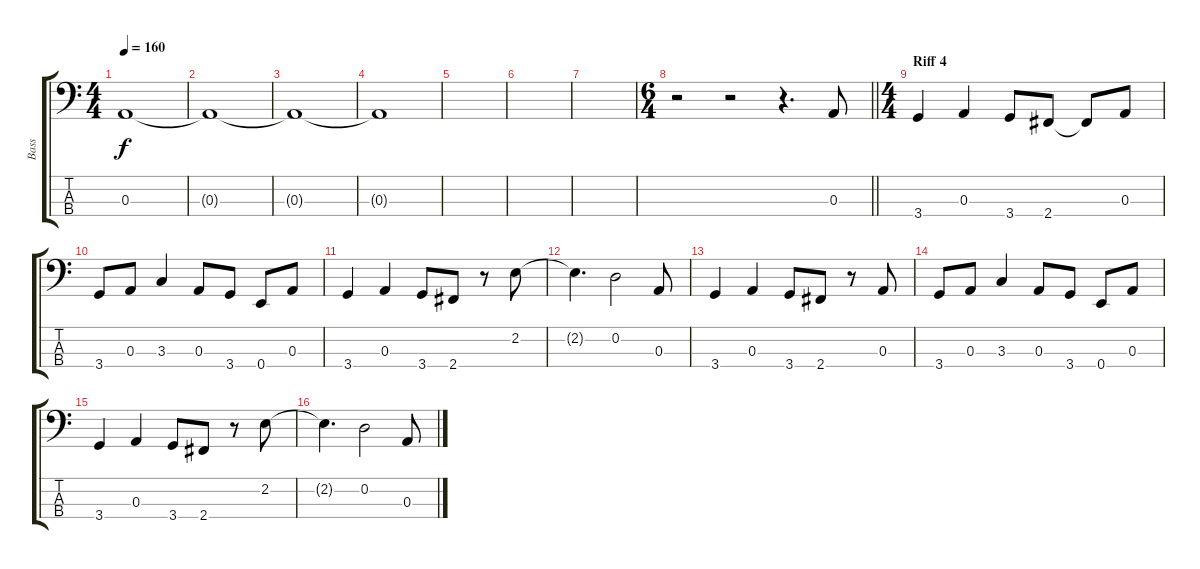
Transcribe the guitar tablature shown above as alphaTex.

\track ("Bass" "Bass") {instrument electricbassfinger}
\staff {score tabs}
\tuning (G2 D2 A1 E1) {hide}
\ts (4 4)
\tempo 160
\clef f4
\ks c
0.3.1{dy f} |
0.3{t}.1 |
0.3{t}.1 |
0.3{t}.1 |
|
|
|
\ts (6 4)
\barLineRight lightlight
r.2 r.2 r.4{d} 0.3.8 |
\ts (4 4)
\section ("" "Riff 4")
3.4.4 0.3.4 3.4.8 2.4.8 2.4{t}.8 0.3.8 |
3.4.8 0.3.8 3.3.4 0.3.8 3.4.8 0.4.8 0.3.8 |
3.4.4 0.3.4 3.4.8 2.4.8 r.8 2.2.8 |
2.2{t}.4{d} 0.2.2 0.3.8 |
3.4.4 0.3.4 3.4.8 2.4.8 r.8 0.3.8 |
3.4.8 0.3.8 3.3.4 0.3.8 3.4.8 0.4.8 0.3.8 |
3.4.4 0.3.4 3.4.8 2.4.8 r.8 2.2.8 |
2.2{t}.4{d} 0.2.2 0.3.8
